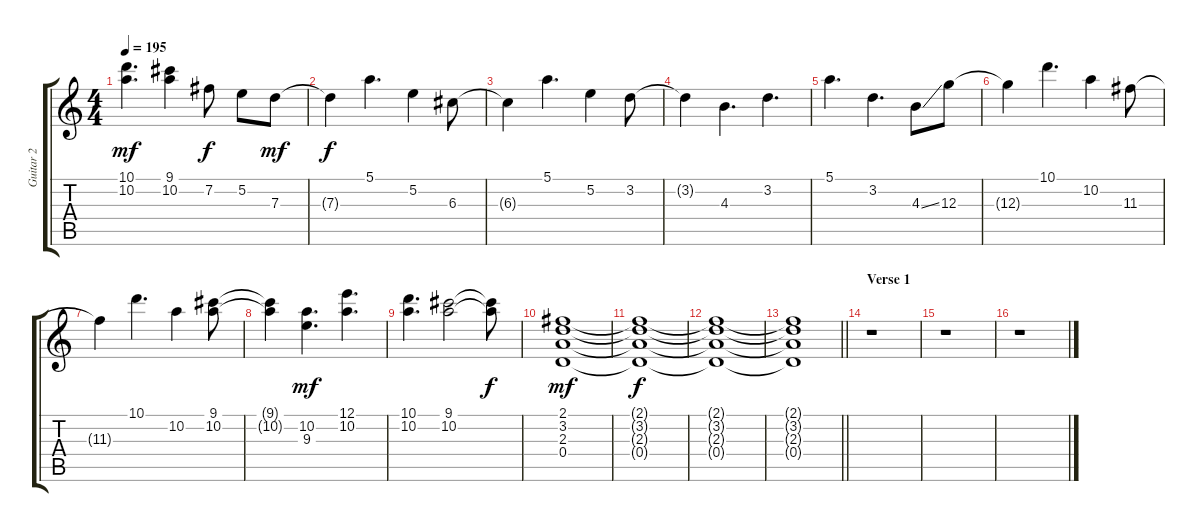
\track ("Guitar 2" "Guitar 2") {instrument distortionguitar}
\staff {score tabs}
\tuning (E4 B3 G3 D3 A2 E2) {hide}
\ts (4 4)
\tempo 195
\clef g2
\ks c
(10.1 10.2).4{d dy mf} (9.1 10.2).4 7.2.8{dy f} 5.2.8 7.3.8{dy mf} |
7.3{t}.4{dy f} 5.1.4{d} 5.2.4 6.3.8 |
6.3{t}.4 5.1.4{d} 5.2.4 3.2.8 |
3.2{t}.4 4.3.4{d} 3.2.4{d} |
5.1.4{d} 3.2.4{d} 4.3{ss}.8 12.3.8 |
12.3{t}.4 10.1.4{d} 10.2.4 11.3.8 |
11.3{t}.4 10.1.4{d} 10.2.4 (9.1 10.2).8 |
(9.1{t} 10.2{t}).4 (10.2 9.3).4{d dy mf} (12.1 10.2).4{d} |
(10.1 10.2).4{d} (9.1 10.2).2 (9.1{t} 10.2{t}).8{dy f} |
(2.1 3.2 2.3 0.4).1{dy mf} |
(2.1{t} 3.2{t} 2.3{t} 0.4{t}).1{dy f} |
(2.1{t} 3.2{t} 2.3{t} 0.4{t}).1 |
\barLineRight lightlight
(2.1{t} 3.2{t} 2.3{t} 0.4{t}).1 |
\section ("" "Verse 1")
r.1 |
r.1 |
r.1
